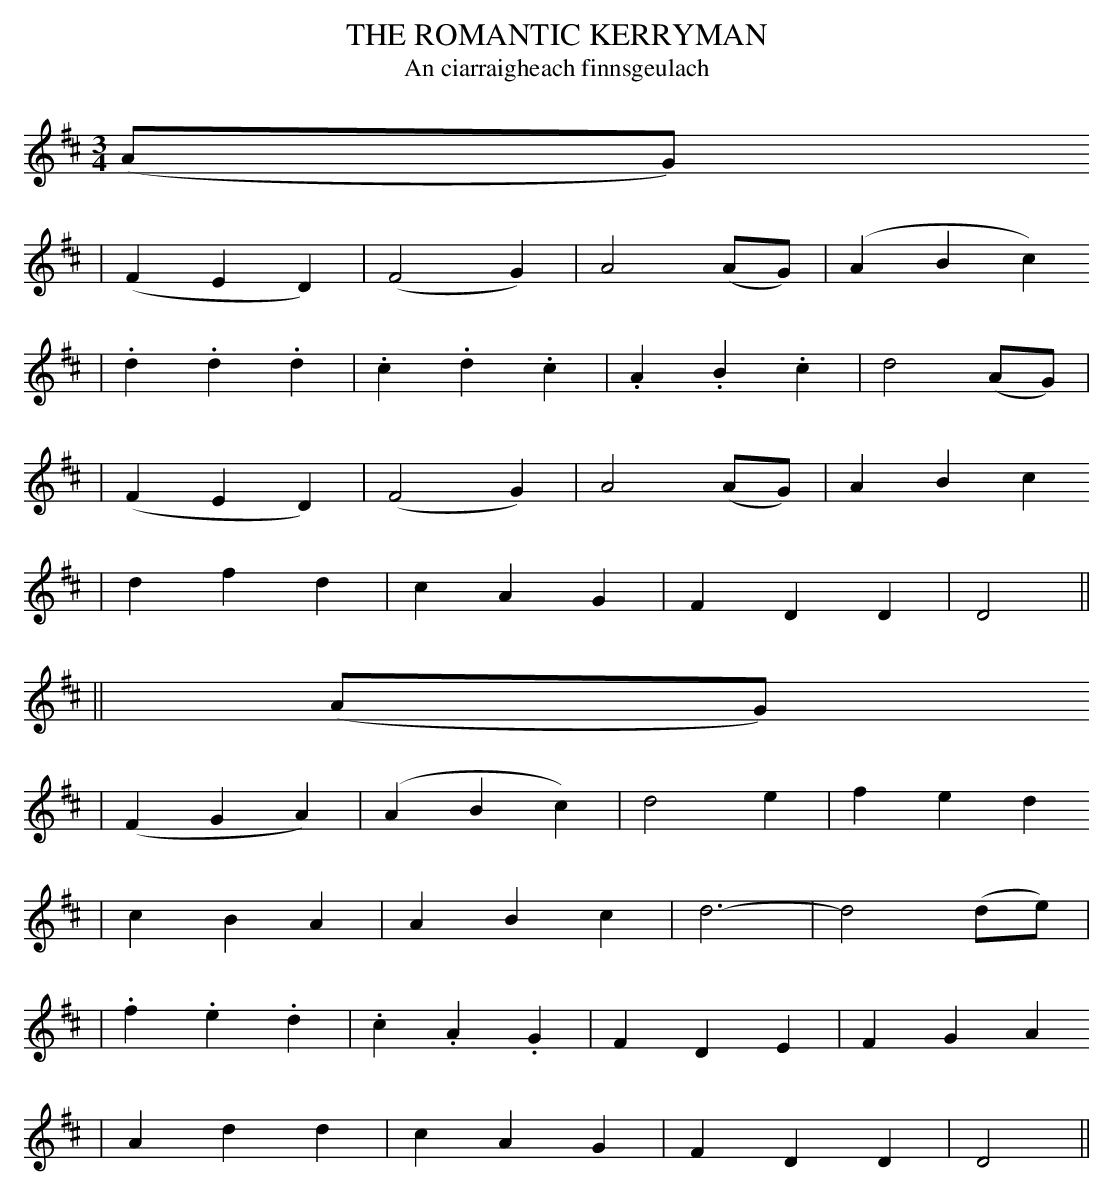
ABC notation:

X:1
T: THE ROMANTIC KERRYMAN
T: An ciarraigheach finnsgeulach
M: 3/4
L: 1/4
K: D
(A/G/)
| (FED) | (F2G) | A2(A/G/) | (ABc)
| .d.d.d | .c.d.c | .A.B.c | d2(A/G/) |
| (FED) | (F2G) | A2(A/G/) | ABc
| dfd | cAG | FDD | D2 ||
|| (A/G/)
| (FGA) | (ABc) | d2e | fed
| cBA | ABc | d3- | d2(d/e/) |
| .f.e.d | .c.A.G | FDE | FGA
| Add | cAG | FDD | D2 ||
